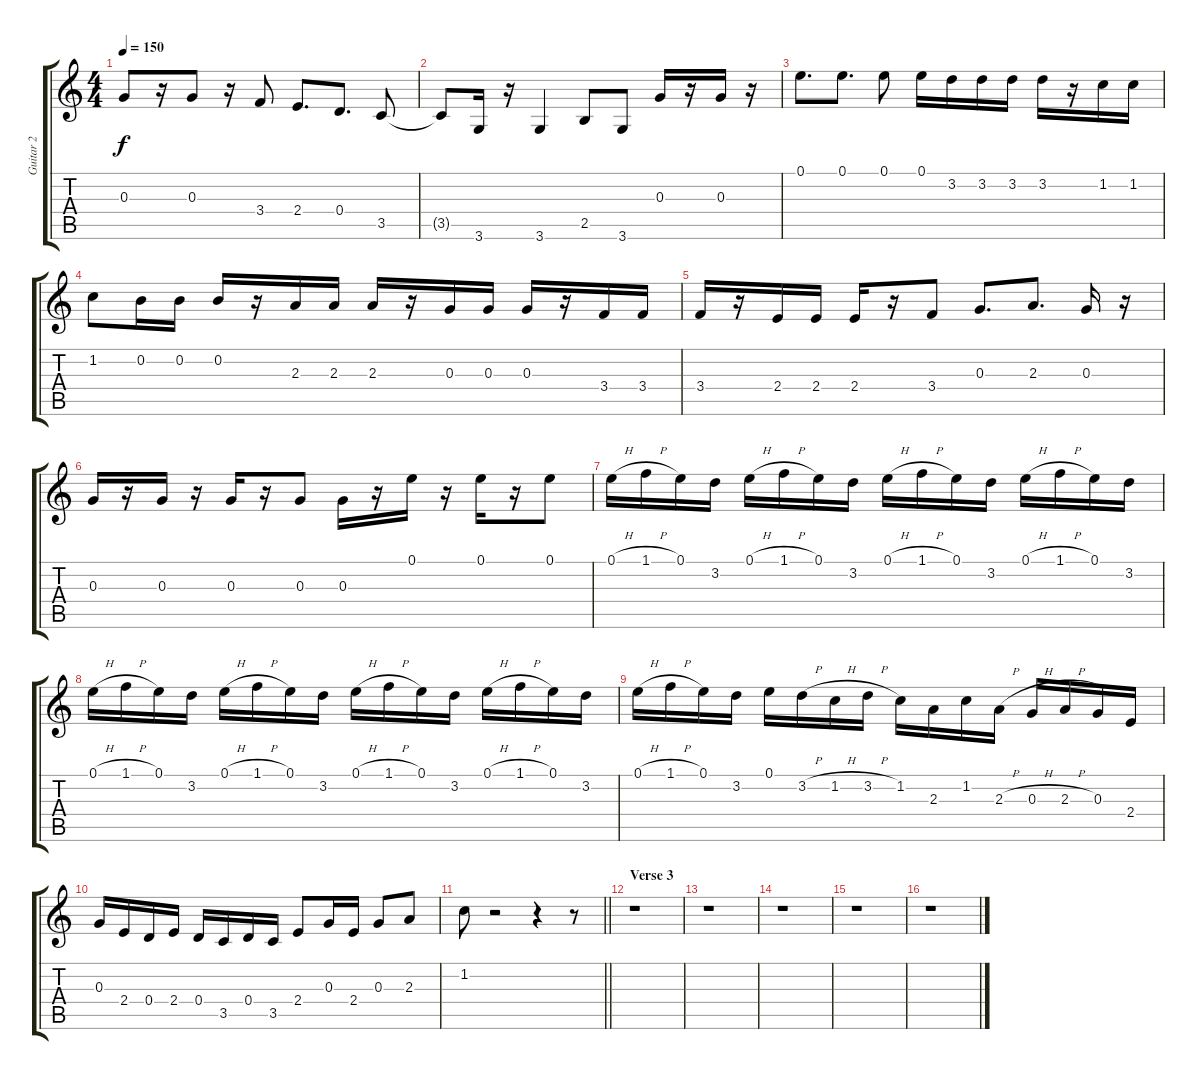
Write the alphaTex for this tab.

\track ("Guitar 2" "Guitar 2") {instrument distortionguitar}
\staff {score tabs}
\tuning (E4 B3 G3 D3 A2 E2) {hide}
\ts (4 4)
\tempo 150
\clef g2
\ks c
0.3.8{dy f} r.16 0.3.8 r.16 3.4.8 2.4.8{d} 0.4.8{d} 3.5.8 |
3.5{t}.8 3.6.16 r.16 3.6.4 2.5.8 3.6.8 0.3.16 r.16 0.3.16 r.16 |
0.1.8{d} 0.1.8{d} 0.1.8 0.1.16 3.2.16 3.2.16 3.2.16 3.2.16 r.16 1.2.16 1.2.16 |
1.2.8 0.2.16 0.2.16 0.2.16 r.16 2.3.16 2.3.16 2.3.16 r.16 0.3.16 0.3.16 0.3.16 r.16 3.4.16 3.4.16 |
3.4.16 r.16 2.4.16 2.4.16 2.4.16 r.16 3.4.8 0.3.8{d} 2.3.8{d} 0.3.16 r.16 |
0.3.16 r.16 0.3.16 r.16 0.3.16 r.16 0.3.8 0.3.16 r.16 0.1.16 r.16 0.1.16 r.16 0.1.8 |
0.1{h}.16 1.1{h}.16 0.1.16 3.2.16 0.1{h}.16 1.1{h}.16 0.1.16 3.2.16 0.1{h}.16 1.1{h}.16 0.1.16 3.2.16 0.1{h}.16 1.1{h}.16 0.1.16 3.2.16 |
0.1{h}.16 1.1{h}.16 0.1.16 3.2.16 0.1{h}.16 1.1{h}.16 0.1.16 3.2.16 0.1{h}.16 1.1{h}.16 0.1.16 3.2.16 0.1{h}.16 1.1{h}.16 0.1.16 3.2.16 |
0.1{h}.16 1.1{h}.16 0.1.16 3.2.16 0.1.16 3.2{h}.16 1.2{h}.16 3.2{h}.16 1.2.16 2.3.16 1.2.16 2.3{h}.16 0.3{h}.16 2.3{h}.16 0.3.16 2.4.16 |
0.3.16 2.4.16 0.4.16 2.4.16 0.4.16 3.5.16 0.4.16 3.5.16 2.4.8 0.3.16 2.4.16 0.3.8 2.3.8 |
\barLineRight lightlight
1.2.8 r.2 r.4 r.8 |
\section ("" "Verse 3")
r.1 |
r.1 |
r.1 |
r.1 |
r.1
